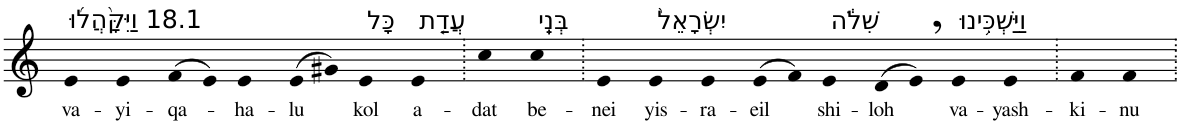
**kern	**text
*part1	*part1
*staff1	*staff1
*I"Piano	*
*I'Pno	*
*clefG2	*
*k[]	*
=1	=1
!LO:TX:a:t=18.1 וַיִּקָּ֨הֲל֜וּ	!
!	!LO:LY:b
4e	va-
!	!LO:LY:b
4e	-yi-
!	!LO:LY:b
(>8f	-qa-
8e)	.
!	!LO:LY:b
4e	-ha-
!	!LO:LY:b
(>8e	-lu
8g#X)	.
!LO:TX:a:t=כָּל	!
!	!LO:LY:b
4e	kol
!LO:TX:a:t=עֲדַ֤ת	!
!	!LO:LY:b
4e	a-
=2.	=2.
!	!LO:LY:b
4cc	-dat
!LO:TX:a:t=בְּנֵֽי	!
!	!LO:LY:b
4cc	be-
=3.	=3.
!	!LO:LY:b
4e	-nei
!LO:TX:a:t=יִשְׂרָאֵל֙	!
!	!LO:LY:b
4e	yis-
!	!LO:LY:b
4e	-ra-
!	!LO:LY:b
(>8e	-eil
8f)	.
!LO:TX:a:t=שִׁלֹ֔ה	!
!	!LO:LY:b
4e	shi-
!	!LO:LY:b
(>8d	-loh
8e,)	.
!LO:TX:a:t=וַיַּשְׁכִּ֥ינוּ	!
!	!LO:LY:b
4e	va-
!	!LO:LY:b
4e	-yash-
=4.	=4.
!	!LO:LY:b
4f	-ki-
!	!LO:LY:b
4f	-nu
=.	=.
*-	*-
